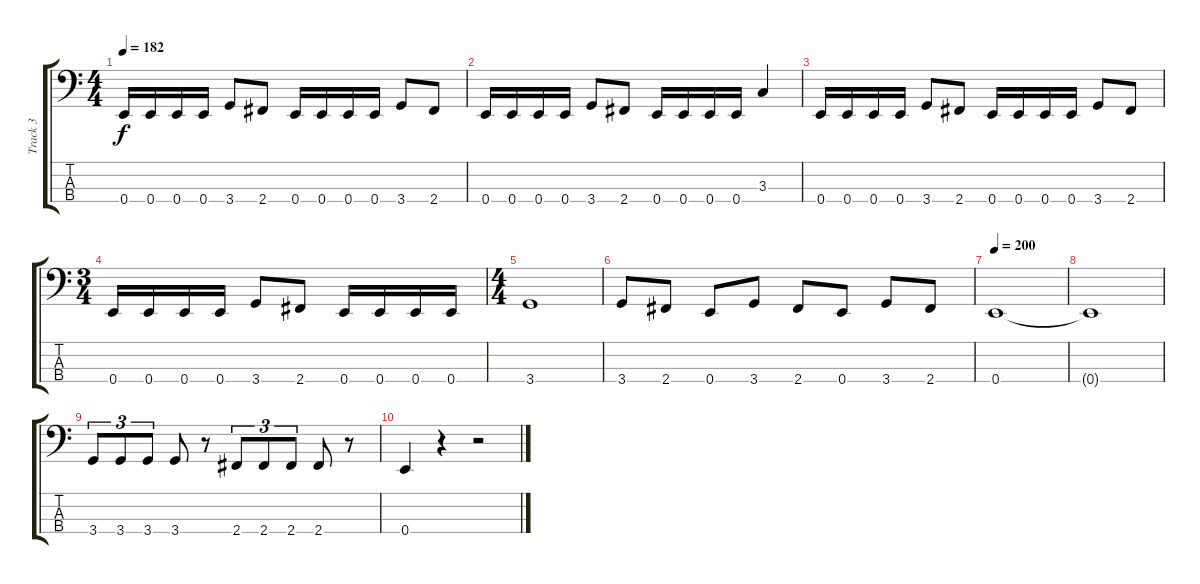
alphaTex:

\track ("Track 3" "Track 3") {instrument electricbassfinger}
\staff {score tabs}
\tuning (G2 D2 A1 E1) {hide}
\ts (4 4)
\tempo 182
\clef f4
\ks c
0.4.16{dy f} 0.4.16 0.4.16 0.4.16 3.4.8 2.4.8 0.4.16 0.4.16 0.4.16 0.4.16 3.4.8 2.4.8 |
0.4.16 0.4.16 0.4.16 0.4.16 3.4.8 2.4.8 0.4.16 0.4.16 0.4.16 0.4.16 3.3.4 |
0.4.16 0.4.16 0.4.16 0.4.16 3.4.8 2.4.8 0.4.16 0.4.16 0.4.16 0.4.16 3.4.8 2.4.8 |
\ts (3 4)
0.4.16 0.4.16 0.4.16 0.4.16 3.4.8 2.4.8 0.4.16 0.4.16 0.4.16 0.4.16 |
\ts (4 4)
3.4.1 |
3.4.8 2.4.8 0.4.8 3.4.8 2.4.8 0.4.8 3.4.8 2.4.8 |
\tempo 200
0.4.1 |
0.4{t}.1 |
3.4.8{tu (3 2)} 3.4.8{tu (3 2)} 3.4.8{tu (3 2)} 3.4.8 r.8 2.4.8{tu (3 2)} 2.4.8{tu (3 2)} 2.4.8{tu (3 2)} 2.4.8 r.8 |
0.4.4 r.4 r.2
